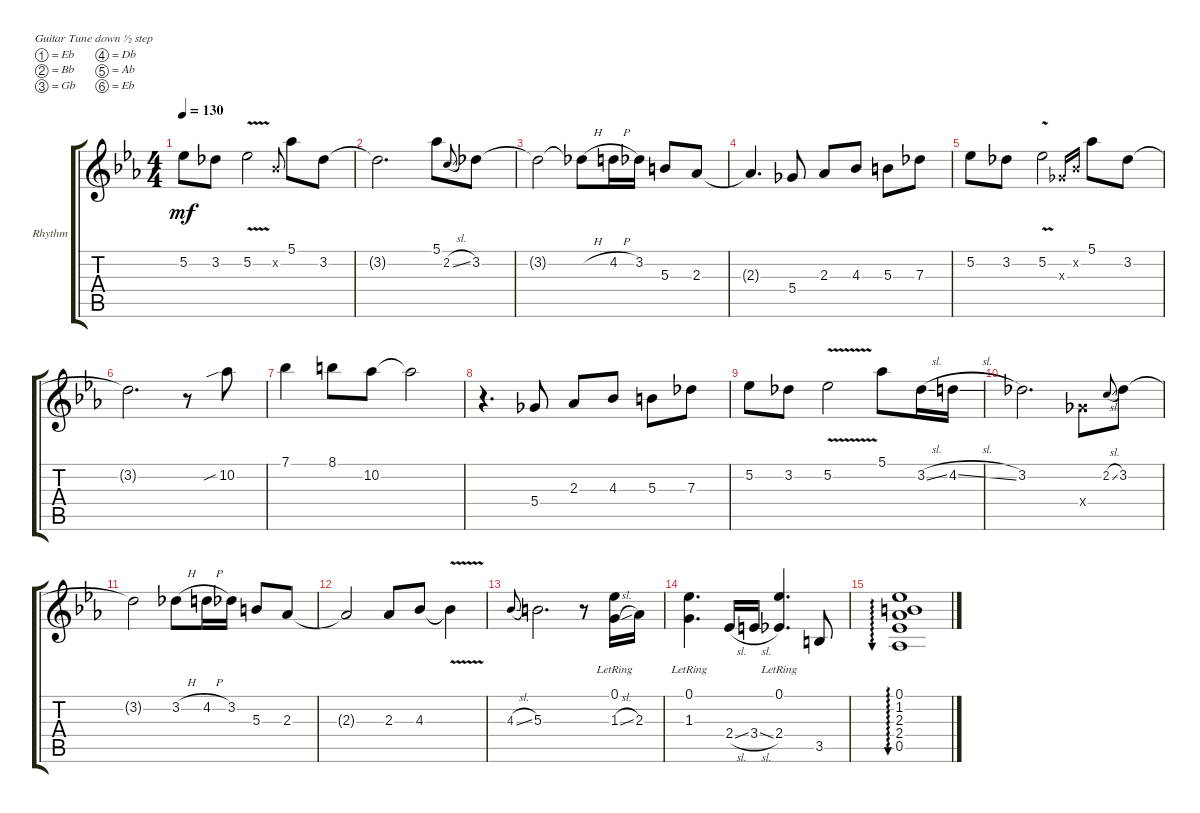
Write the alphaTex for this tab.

\defaultSystemsLayout 4
\bracketExtendMode groupsimilarinstruments
\firstSystemTrackNameOrientation horizontal
\otherSystemsTrackNameOrientation horizontal
\track ("Rhythm" "Rhythm") {multiBarRest instrument overdrivenguitar}
\staff {score tabs}
\tuning (Eb4 Bb3 Gb3 Db3 Ab2 Eb2)
\ts (4 4)
\tempo 130
\clef g2
\ks cminor
5.2.8{dy mf} 3.2.8 5.2{v}.2 0.2{x}.8{gr onbeat} 5.1.8 3.2.8 |
3.2{t}.2{d} 5.1.8 2.2{sl}.8{gr onbeat} 3.2.8 |
3.2{t}.2 3.2{h t}.8 4.2{h}.16 3.2.16 5.3.8 2.3.8 |
2.3{t}.4{d} 5.4.8 2.3.8 4.3.8 5.3.8 7.3.8 |
5.2.8 3.2.8 5.2{v}.2 0.3{x}.16{gr onbeat} 0.2{x}.16{gr onbeat} 5.1.8 3.2.8 |
3.2{t}.2{d} r.8 10.2{sib}.8 |
7.1.4 8.1.8 10.2.8 10.2{t}.2 |
r.4{d} 5.4.8 2.3.8 4.3.8 5.3.8 7.3.8 |
5.2.8 3.2.8 5.2{v}.2 5.1.8 3.2{sl}.16 4.2{sl}.16 |
3.2.2{d} 5.4{x}.8 2.2{sl}.8{gr onbeat} 3.2.8 |
3.2{t}.2 3.2{h}.8 4.2{h}.16 3.2.16 5.3.8 2.3.8 |
2.3{t}.2 2.3.8 4.3.8 4.3{v t}.4 |
4.3{sl}.8{gr onbeat} 5.3.2{d} r.8 (1.3{sl} 0.1{lr}).16 2.3.16 |
(1.3 0.1{lr}).4{d} 2.4{sl}.16 3.4{sl}.16 (2.4 0.1{lr}).4{d} 3.5.8 |
(0.1 1.2 2.3 2.4 0.5).1{au 0}
